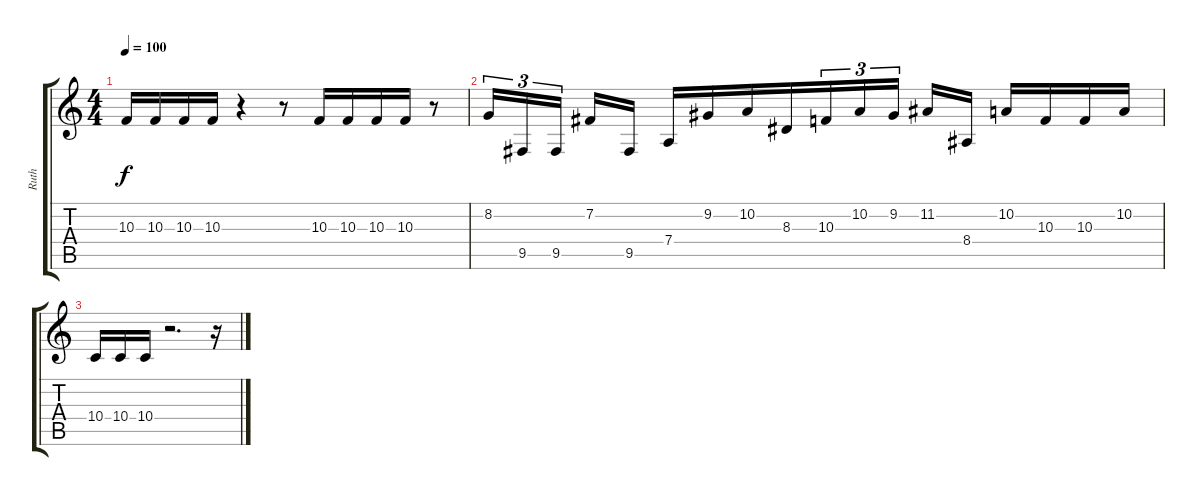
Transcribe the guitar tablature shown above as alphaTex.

\track ("Ruth" "Ruth") {instrument marimba}
\staff {score tabs}
\tuning (E4 B3 G3 D3 A2 E2) {hide}
\ts (4 4)
\tempo 100
\clef g2
\ks c
10.3.16{dy f} 10.3.16 10.3.16{beam merge} 10.3.16 r.4{beam merge} r.8{beam merge} 10.3.16{beam merge} 10.3.16{beam merge} 10.3.16 10.3.16 r.8 |
8.2.16{tu (3 2)} 9.5.16{tu (3 2) beam merge} 9.5.16{tu (3 2) beam splitsecondary} 7.2.16{beam merge} 9.5.16 7.4.16{beam merge} 9.2.16 10.2.16 8.3.16{beam merge} 10.3.16{tu (3 2) beam merge} 10.2.16{tu (3 2) beam merge} 9.2.16{tu (3 2) beam splitsecondary} 11.2.16{beam merge} 8.4.16 10.2.16 10.3.16{beam merge} 10.3.16 10.2.16 |
10.4.16 10.4.16 10.4.16 r.2{d beam merge} r.16
